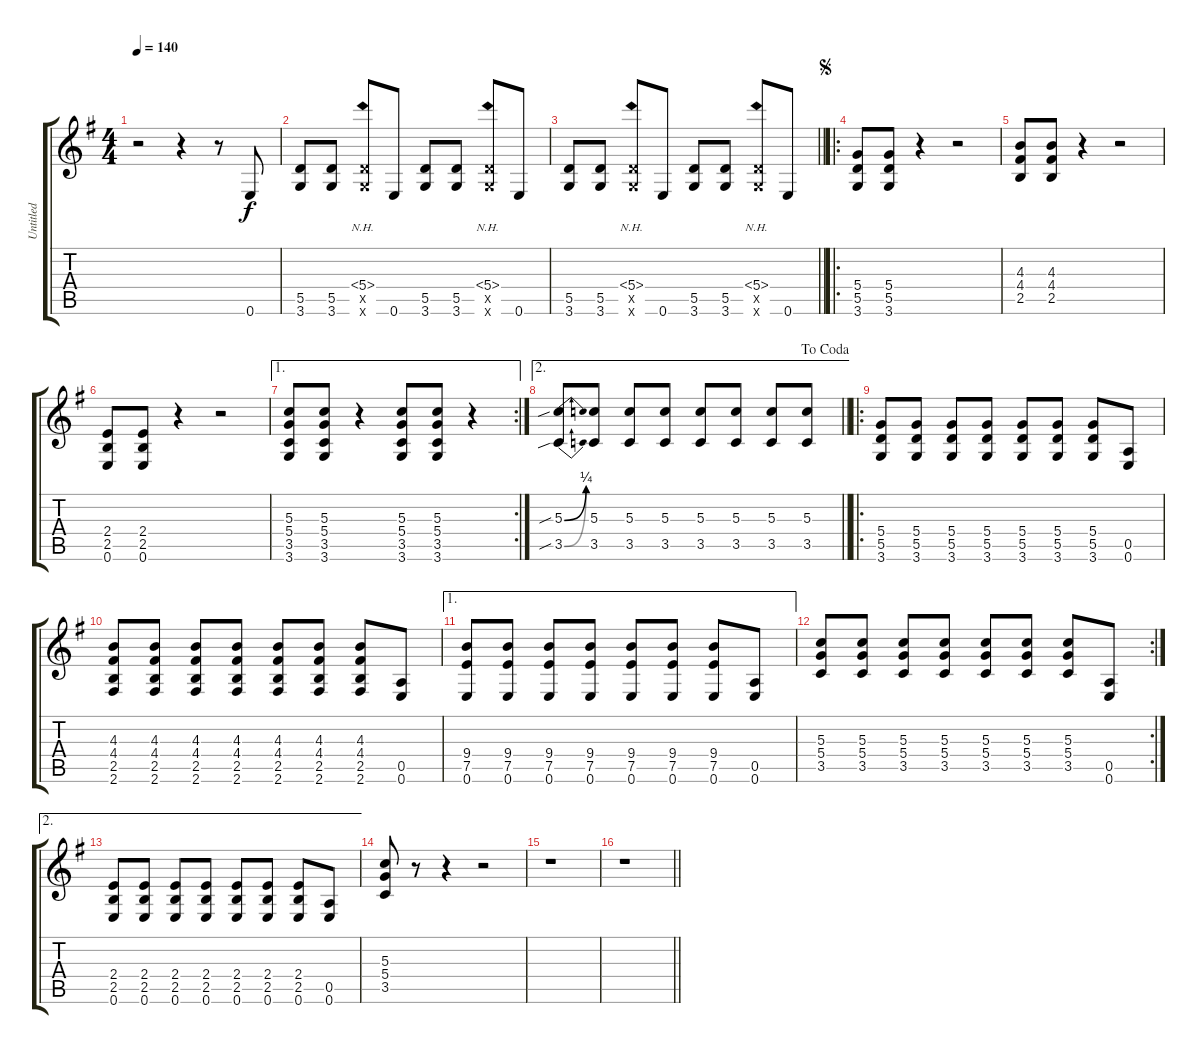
\track ("Untitled" "Untitled") {instrument distortionguitar}
\staff {score tabs}
\tuning (E4 B3 G3 D3 A2 E2) {hide}
\ts (4 4)
\tempo 140
\clef g2
\ks g
r.2{dy f} r.4 r.8 0.6.8 |
(5.5 3.6).8 (5.5 3.6).8 (5.4{nh} 5.5{x} 3.6{x}).8 0.6.8 (5.5 3.6).8 (5.5 3.6).8 (5.4{nh} 5.5{x} 3.6{x}).8 0.6.8 |
\barLineRight lightlight
(5.5 3.6).8 (5.5 3.6).8 (5.4{nh} 5.5{x} 3.6{x}).8 0.6.8 (5.5 3.6).8 (5.5 3.6).8 (5.4{nh} 5.5{x} 3.6{x}).8 0.6.8 |
\ro
\jump segno
(5.4 5.5 3.6).8 (5.4 5.5 3.6).8 r.4 r.2 |
(4.3 4.4 2.5).8 (4.3 4.4 2.5).8 r.4 r.2 |
(2.4 2.5 0.6).8 (2.4 2.5 0.6).8 r.4 r.2 |
\ae 1
\rc 2
(5.3 5.4 3.5 3.6).8 (5.3 5.4 3.5 3.6).8 r.4 (5.3 5.4 3.5 3.6).8 (5.3 5.4 3.5 3.6).8 r.4 |
\ae 2
\jump dacoda
\barLineRight lightlight
(5.3{be (bend 0 0 60 1) sib} 3.5{be (bend 0 0 60 1) sib}).8 (5.3 3.5).8 (5.3 3.5).8 (5.3 3.5).8 (5.3 3.5).8 (5.3 3.5).8 (5.3 3.5).8 (5.3 3.5).8 |
\ro
(5.4 5.5 3.6).8 (5.4 5.5 3.6).8 (5.4 5.5 3.6).8 (5.4 5.5 3.6).8 (5.4 5.5 3.6).8 (5.4 5.5 3.6).8 (5.4 5.5 3.6).8 (0.5 0.6).8 |
(4.3 4.4 2.5 2.6).8 (4.3 4.4 2.5 2.6).8 (4.3 4.4 2.5 2.6).8 (4.3 4.4 2.5 2.6).8 (4.3 4.4 2.5 2.6).8 (4.3 4.4 2.5 2.6).8 (4.3 4.4 2.5 2.6).8 (0.5 0.6).8 |
\ae 1
(9.4 7.5 0.6).8 (9.4 7.5 0.6).8 (9.4 7.5 0.6).8 (9.4 7.5 0.6).8 (9.4 7.5 0.6).8 (9.4 7.5 0.6).8 (9.4 7.5 0.6).8 (0.5 0.6).8 |
\rc 2
(5.3 5.4 3.5).8 (5.3 5.4 3.5).8 (5.3 5.4 3.5).8 (5.3 5.4 3.5).8 (5.3 5.4 3.5).8 (5.3 5.4 3.5).8 (5.3 5.4 3.5).8 (0.5 0.6).8 |
\ae 2
(2.4 2.5 0.6).8 (2.4 2.5 0.6).8 (2.4 2.5 0.6).8 (2.4 2.5 0.6).8 (2.4 2.5 0.6).8 (2.4 2.5 0.6).8 (2.4 2.5 0.6).8 (0.5 0.6).8 |
(5.3 5.4 3.5).8 r.8 r.4 r.2 |
r.1 |
\barLineRight lightlight
r.1
